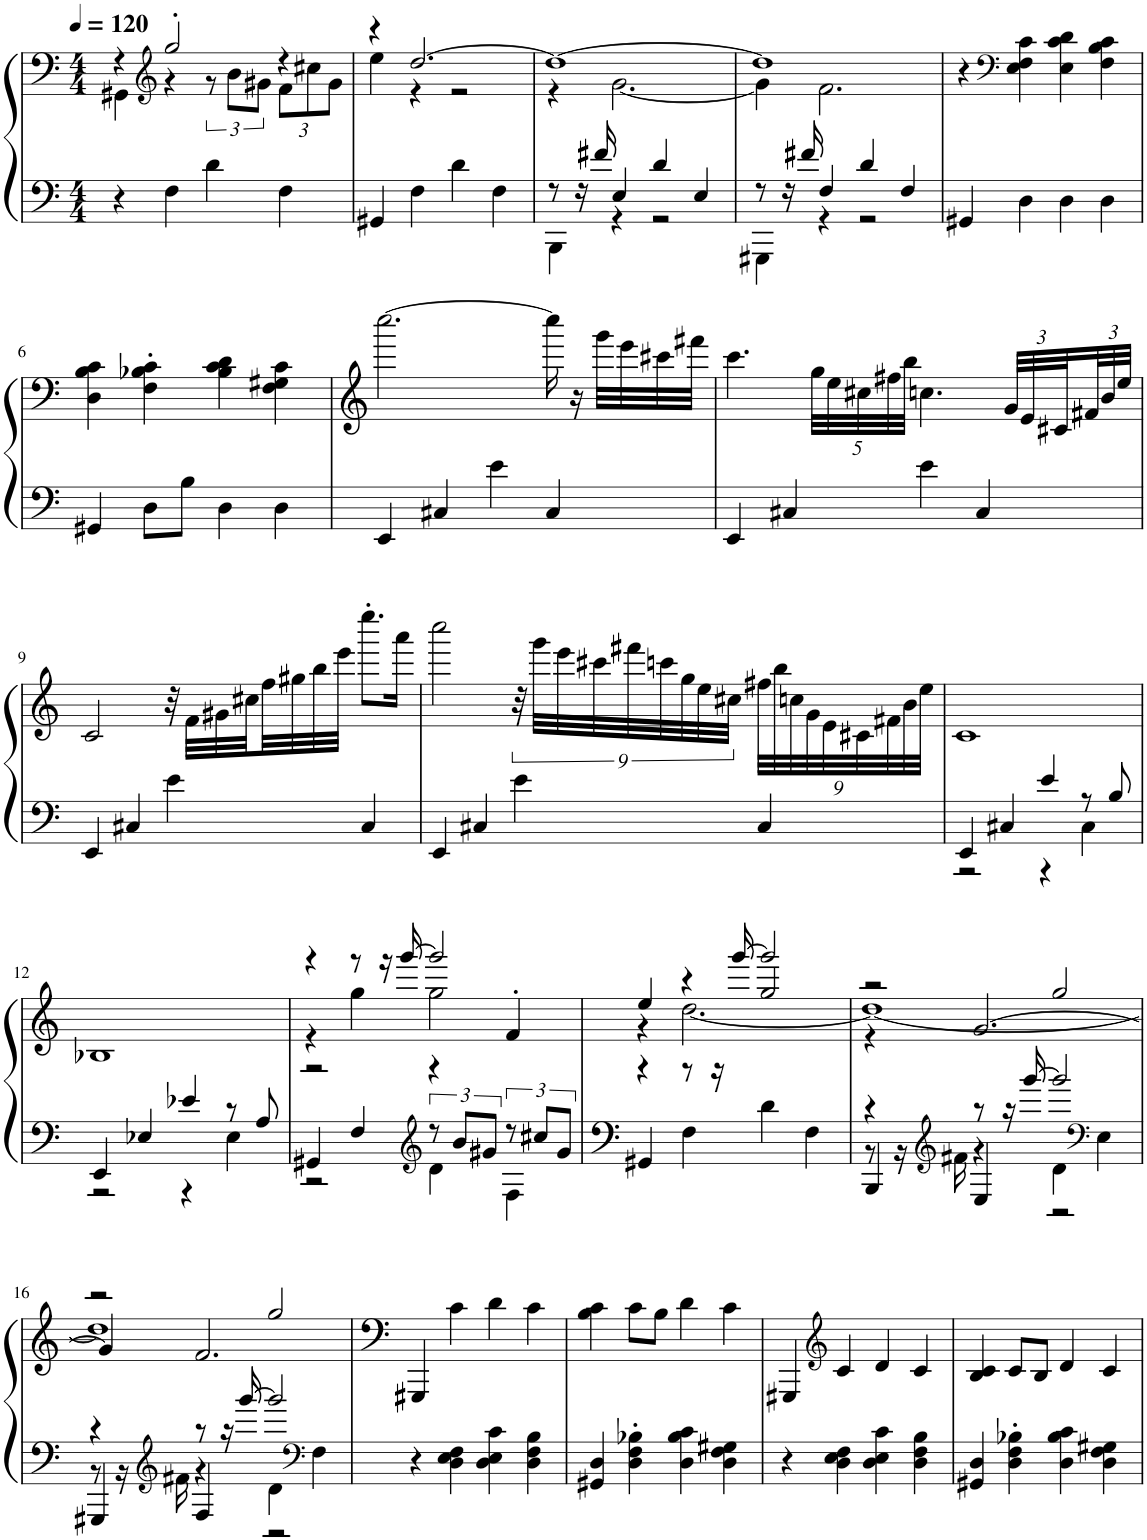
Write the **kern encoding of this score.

**kern	**kern
*part1	*part1
*staff2	*staff1
*I"Piano	*
*I'Pno.	*
*clefF4	*clefF4
*k[]	*k[]
*M4/4	*M4/4
*MM120	*MM120
=1	=1
*	*^
4r	4r	4GG#X\
*	*clefG2	*
4F\	2gg'/	4r
4d\	.	12r
.	.	12b\L
.	.	12g#X\J
*	*	*Xbrackettup
4F\	4r	12f\L
.	.	12cc#X\
.	.	12g#\J
=2	=2	=2
4GG#X/	4r	4ee\
4F\	[2.dd/	4r
4d\	.	2r
4F\	.	.
=3	=3	=3
*^	*	*
8r	4BBB\	1dd_	4r
16r	.	.	.
16f#X/	.	.	.
4E/	4r	.	[2.g\
4d/	2r	.	.
4E/	.	.	.
=4	=4	=4	=4
8r	4GGG#X\	1dd]	4g\]
16r	.	.	.
16f#X/	.	.	.
4F/	4r	.	2.f\
4d/	2r	.	.
4F/	.	.	.
*v	*v	*	*
*	*v	*v
=5	=5
4GG#X/	4r
*	*clefF4
4D\	4E\ 4F\ 4c\
4D\	4E\ 4c\ 4d\
4D\	4F\ 4B\ 4c\
!!LO:LB:g=z
=6	=6
4GG#X/	4D\ 4B\ 4c\
8D\L	4F\' 4B-X\' 4c\'
8B\J	.
4D\	4B-\ 4c\ 4d\
4D\	4F\ 4G#X\ 4c\
=7	=7
4EE/	[2.cccc\
4C#X/	.
4e\	.
4C#/	16cccc\]
.	16r
.	32ggg\LLL
.	32eee\
.	32ccc#X\
.	32fff#X\JJJ
=8	=8
4EE/	4.ccc\
4C#X/	.
.	40gg\LLL
.	40ee\
.	40cc#X\
.	40ff#X\
.	40bb\JJJ
4e\	4.ccn\
4C#/	.
.	48g/LLL
.	48e/
.	48c#X/
.	48f#X/
.	48b/
.	48ee/JJJ
!!LO:LB:g=z
=9	=9
4EE/	2c/
4C#X/	.
4e\	32r
.	32f\LLL
.	32g#X\
.	32cc#X\
.	32ff\
.	32gg#X\
.	32bb\
.	32eee\JJJ
4C#/	8.eeee'\L
.	16aaa\Jk
=10	=10
4EE/	2cccc\
4C#X/	.
*	*brackettup
4e\	36r
.	36ggg\LLL
.	36eee\
.	36ccc#X\
.	36fff#X\
.	36cccn\
.	36gg\
.	36ee\
.	36cc#X\JJJ
*	*Xbrackettup
4C#/	36ff#X\LLL
.	36bb\
.	36ccn\
.	36g\
.	36e\
.	36c#X\
.	36f#X\
.	36b\
.	36ee\JJJ
=11	=11
*^	*
4EE/	2r	1c
4C#X/	.	.
4e/	4r	.
8r	4C#\	.
8B/	.	.
!!LO:LB:g=z
=12	=12	=12
4EE/	2r	1B-X
4E-X/	.	.
4e-X/	4r	.
8r	4E-\	.
8A/	.	.
=13	=13	=13
*	*	*^
*	*	*	*^
4GG#X/	2r	4r	4r	2r
4F/	.	8r	4gg\	.
.	.	16r	.	.
.	.	[16ggg/	.	.
*clefG2	*	*	*	*
12r	4d\	2ggg/]	2gg\	4r
12b/L	.	.	.	.
12g#X/J	.	.	.	.
12r	4F\	.	.	4f'/
12cc#X/L	.	.	.	.
12g#/J	.	.	.	.
*v	*v	*	*	*
=14	=14	=14	=14
4GG#X/	4ee/	4r	4r
4F\	4r	[2.dd\	8r
.	.	.	16r
.	.	.	[16ggg/
4d\	2gg/	.	2ggg/]
4F\	.	.	.
=15	=15	=15	=15
*^	*	*	*
*	*^	*	*	*
4r	8r	4BBB/	2r	1dd_	4r
.	16r	.	.	.	.
*clefG2	*	*	*	*	*
.	16f#X\	.	.	.	.
8r	4r	4E/	.	.	[2.g/
16r	.	.	.	.	.
[16ggg/	.	.	.	.	.
2ggg/]	4d\	2r	2gg/	.	.
*clefF4	*	*	*	*	*
.	4E\	.	.	.	.
!!LO:LB:g=z	!!	!!
=16	=16	=16	=16	=16	=16
4r	8r	4GGG#X/	2r	1dd]	4g/]
.	16r	.	.	.	.
*clefG2	*	*	*	*	*
.	16f#X\	.	.	.	.
8r	4r	4F/	.	.	2.f/
16r	.	.	.	.	.
[16ggg/	.	.	.	.	.
2ggg/]	4d\	2r	2gg/	.	.
*clefF4	*	*	*	*	*
.	4F\	.	.	.	.
*v	*v	*v	*	*	*
*	*v	*v	*v
=17	=17
4r	4GGG#X/
4D\ 4E\ 4F\	4c\
4D\ 4E\ 4c\	4d\
4D\ 4F\ 4B\	4c\
=18	=18
4GG#X/ 4D/	4B\ 4c\
4D\' 4F\' 4B-X\'	8c\L
.	8B\J
4D\ 4B-\ 4c\	4d\
4D\ 4F\ 4G#X\	4c\
=19	=19
4r	4GGG#X/
*	*clefG2
4D\ 4E\ 4F\	4c/
4D\ 4E\ 4c\	4d/
4D\ 4F\ 4B\	4c/
=20	=20
4GG#X/ 4D/	4B/ 4c/
4D\' 4F\' 4B-X\'	8c/L
.	8B/J
4D\ 4B-\ 4c\	4d/
4D\ 4F\ 4G#X\	4c/
=	=
*-	*-
